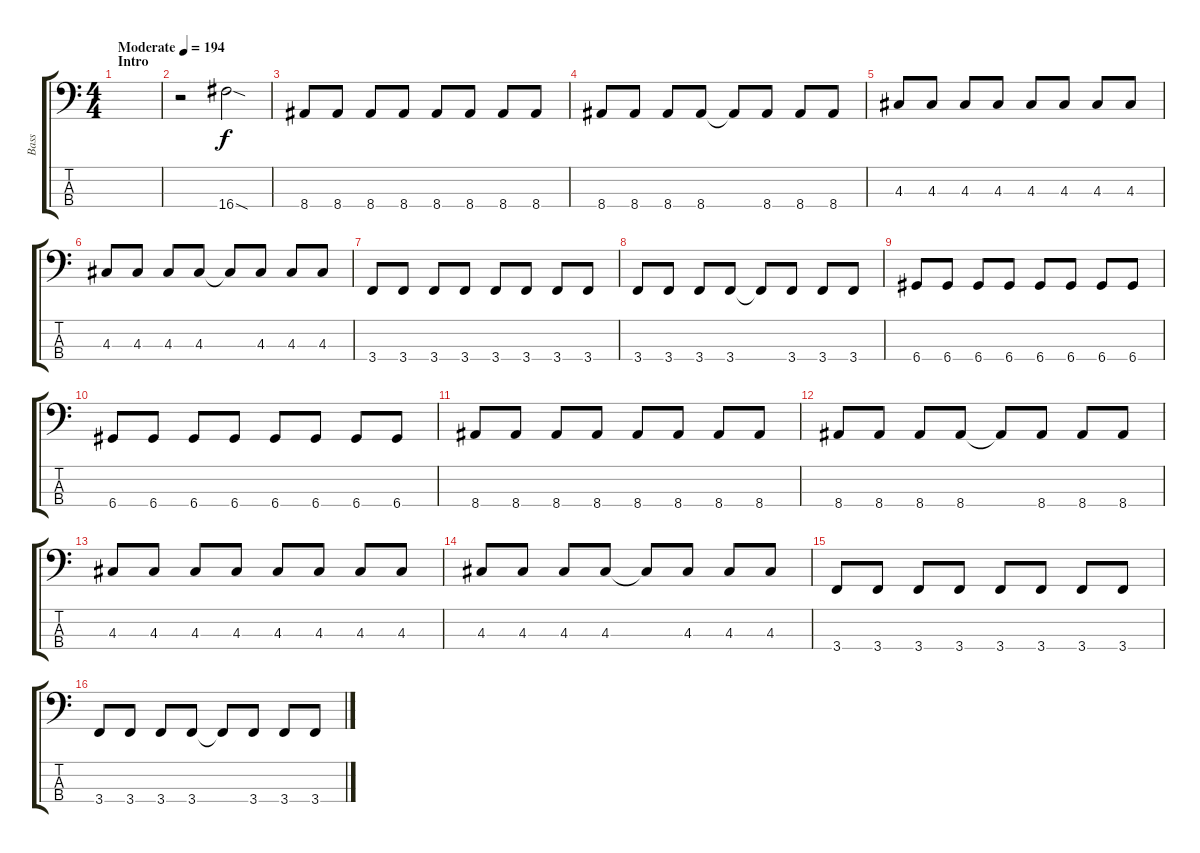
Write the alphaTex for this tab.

\track ("Bass" "Bass") {instrument electricbassfinger}
\staff {score tabs}
\tuning (G2 D2 A1 D1) {hide}
\ts (4 4)
\section ("" "Intro")
\tempo (194 "Moderate")
\clef f4
\ks c
|
r.2 16.4{sod}.2 |
8.4.8 8.4.8 8.4.8 8.4.8 8.4.8 8.4.8 8.4.8 8.4.8 |
8.4.8 8.4.8 8.4.8 8.4.8 8.4{t}.8 8.4.8 8.4.8 8.4.8 |
4.3.8 4.3.8 4.3.8 4.3.8 4.3.8 4.3.8 4.3.8 4.3.8 |
4.3.8 4.3.8 4.3.8 4.3.8 4.3{t}.8 4.3.8 4.3.8 4.3.8 |
3.4.8 3.4.8 3.4.8 3.4.8 3.4.8 3.4.8 3.4.8 3.4.8 |
3.4.8 3.4.8 3.4.8 3.4.8 3.4{t}.8 3.4.8 3.4.8 3.4.8 |
6.4.8 6.4.8 6.4.8 6.4.8 6.4.8 6.4.8 6.4.8 6.4.8 |
6.4.8 6.4.8 6.4.8 6.4.8 6.4.8 6.4.8 6.4.8 6.4.8 |
8.4.8 8.4.8 8.4.8 8.4.8 8.4.8 8.4.8 8.4.8 8.4.8 |
8.4.8 8.4.8 8.4.8 8.4.8 8.4{t}.8 8.4.8 8.4.8 8.4.8 |
4.3.8 4.3.8 4.3.8 4.3.8 4.3.8 4.3.8 4.3.8 4.3.8 |
4.3.8 4.3.8 4.3.8 4.3.8 4.3{t}.8 4.3.8 4.3.8 4.3.8 |
3.4.8 3.4.8 3.4.8 3.4.8 3.4.8 3.4.8 3.4.8 3.4.8 |
3.4.8 3.4.8 3.4.8 3.4.8 3.4{t}.8 3.4.8 3.4.8 3.4.8
